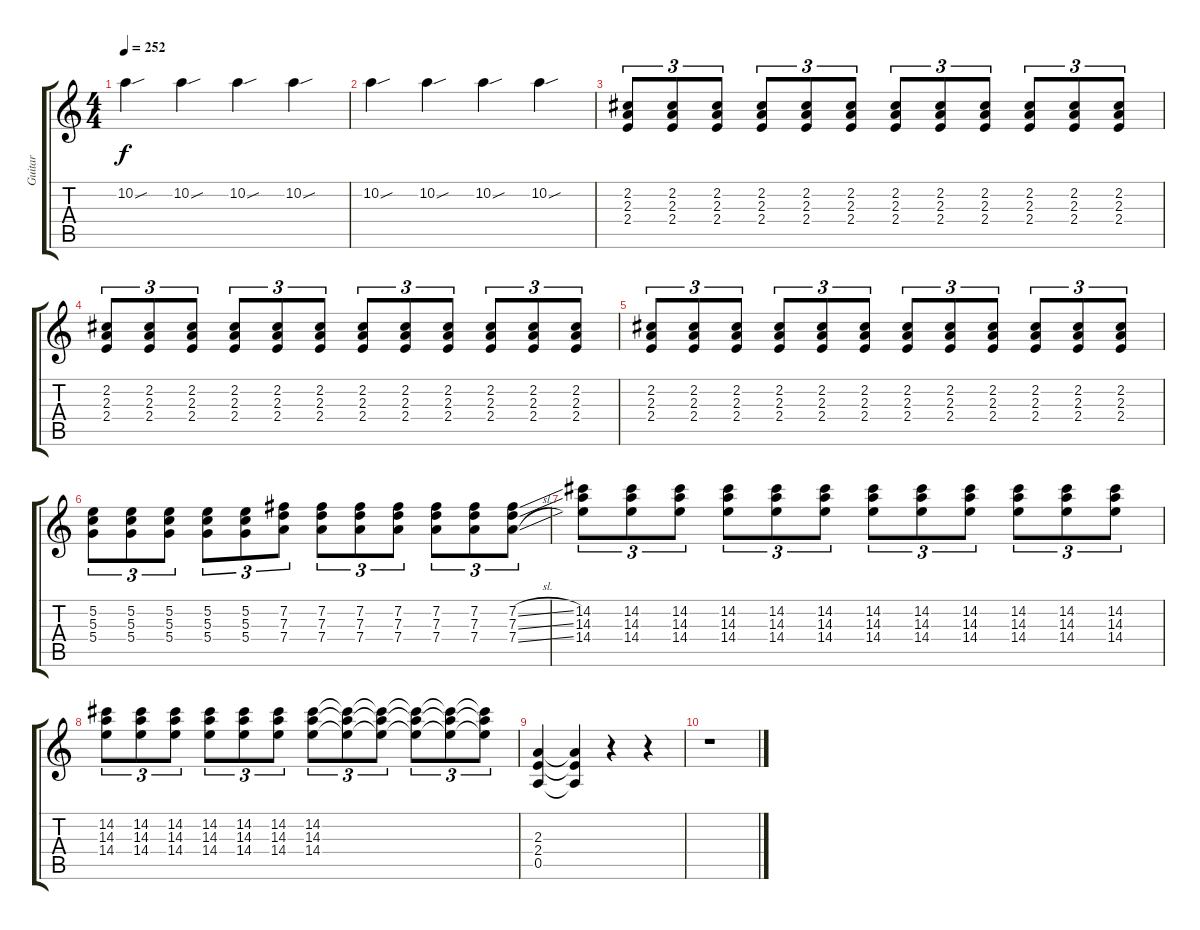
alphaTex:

\track ("Guitar" "Guitar") {instrument distortionguitar}
\staff {score tabs}
\tuning (E4 B3 G3 D3 A2 E2) {hide}
\ts (4 4)
\tempo 252
\clef g2
\ks c
10.2{sou}.4{dy f} 10.2{sou}.4 10.2{sou}.4 10.2{sou}.4 |
10.2{sou}.4 10.2{sou}.4 10.2{sou}.4 10.2{sou}.4 |
(2.2 2.3 2.4).8{tu (3 2)} (2.2 2.3 2.4).8{tu (3 2)} (2.2 2.3 2.4).8{tu (3 2)} (2.2 2.3 2.4).8{tu (3 2)} (2.2 2.3 2.4).8{tu (3 2)} (2.2 2.3 2.4).8{tu (3 2)} (2.2 2.3 2.4).8{tu (3 2)} (2.2 2.3 2.4).8{tu (3 2)} (2.2 2.3 2.4).8{tu (3 2)} (2.2 2.3 2.4).8{tu (3 2)} (2.2 2.3 2.4).8{tu (3 2)} (2.2 2.3 2.4).8{tu (3 2)} |
(2.2 2.3 2.4).8{tu (3 2)} (2.2 2.3 2.4).8{tu (3 2)} (2.2 2.3 2.4).8{tu (3 2)} (2.2 2.3 2.4).8{tu (3 2)} (2.2 2.3 2.4).8{tu (3 2)} (2.2 2.3 2.4).8{tu (3 2)} (2.2 2.3 2.4).8{tu (3 2)} (2.2 2.3 2.4).8{tu (3 2)} (2.2 2.3 2.4).8{tu (3 2)} (2.2 2.3 2.4).8{tu (3 2)} (2.2 2.3 2.4).8{tu (3 2)} (2.2 2.3 2.4).8{tu (3 2)} |
(2.2 2.3 2.4).8{tu (3 2)} (2.2 2.3 2.4).8{tu (3 2)} (2.2 2.3 2.4).8{tu (3 2)} (2.2 2.3 2.4).8{tu (3 2)} (2.2 2.3 2.4).8{tu (3 2)} (2.2 2.3 2.4).8{tu (3 2)} (2.2 2.3 2.4).8{tu (3 2)} (2.2 2.3 2.4).8{tu (3 2)} (2.2 2.3 2.4).8{tu (3 2)} (2.2 2.3 2.4).8{tu (3 2)} (2.2 2.3 2.4).8{tu (3 2)} (2.2 2.3 2.4).8{tu (3 2)} |
(5.2 5.3 5.4).8{tu (3 2)} (5.2 5.3 5.4).8{tu (3 2)} (5.2 5.3 5.4).8{tu (3 2)} (5.2 5.3 5.4).8{tu (3 2)} (5.2 5.3 5.4).8{tu (3 2)} (7.2 7.3 7.4).8{tu (3 2)} (7.2 7.3 7.4).8{tu (3 2)} (7.2 7.3 7.4).8{tu (3 2)} (7.2 7.3 7.4).8{tu (3 2)} (7.2 7.3 7.4).8{tu (3 2)} (7.2 7.3 7.4).8{tu (3 2)} (7.2{sl} 7.3{sl} 7.4{sl}).8{tu (3 2)} |
(14.2 14.3 14.4).8{tu (3 2)} (14.2 14.3 14.4).8{tu (3 2)} (14.2 14.3 14.4).8{tu (3 2)} (14.2 14.3 14.4).8{tu (3 2)} (14.2 14.3 14.4).8{tu (3 2)} (14.2 14.3 14.4).8{tu (3 2)} (14.2 14.3 14.4).8{tu (3 2)} (14.2 14.3 14.4).8{tu (3 2)} (14.2 14.3 14.4).8{tu (3 2)} (14.2 14.3 14.4).8{tu (3 2)} (14.2 14.3 14.4).8{tu (3 2)} (14.2 14.3 14.4).8{tu (3 2)} |
(14.2 14.3 14.4).8{tu (3 2)} (14.2 14.3 14.4).8{tu (3 2)} (14.2 14.3 14.4).8{tu (3 2)} (14.2 14.3 14.4).8{tu (3 2)} (14.2 14.3 14.4).8{tu (3 2)} (14.2 14.3 14.4).8{tu (3 2)} (14.2 14.3 14.4).8{tu (3 2)} (14.2{t} 14.3{t} 14.4{t}).8{tu (3 2)} (14.2{t} 14.3{t} 14.4{t}).8{tu (3 2)} (14.2{t} 14.3{t} 14.4{t}).8{tu (3 2)} (14.2{t} 14.3{t} 14.4{t}).8{tu (3 2)} (14.2{t} 14.3{t} 14.4{t}).8{tu (3 2)} |
(2.3 2.4 0.5).4 (2.3{t} 2.4{t} 0.5{t}).4 r.4 r.4 |
r.1
